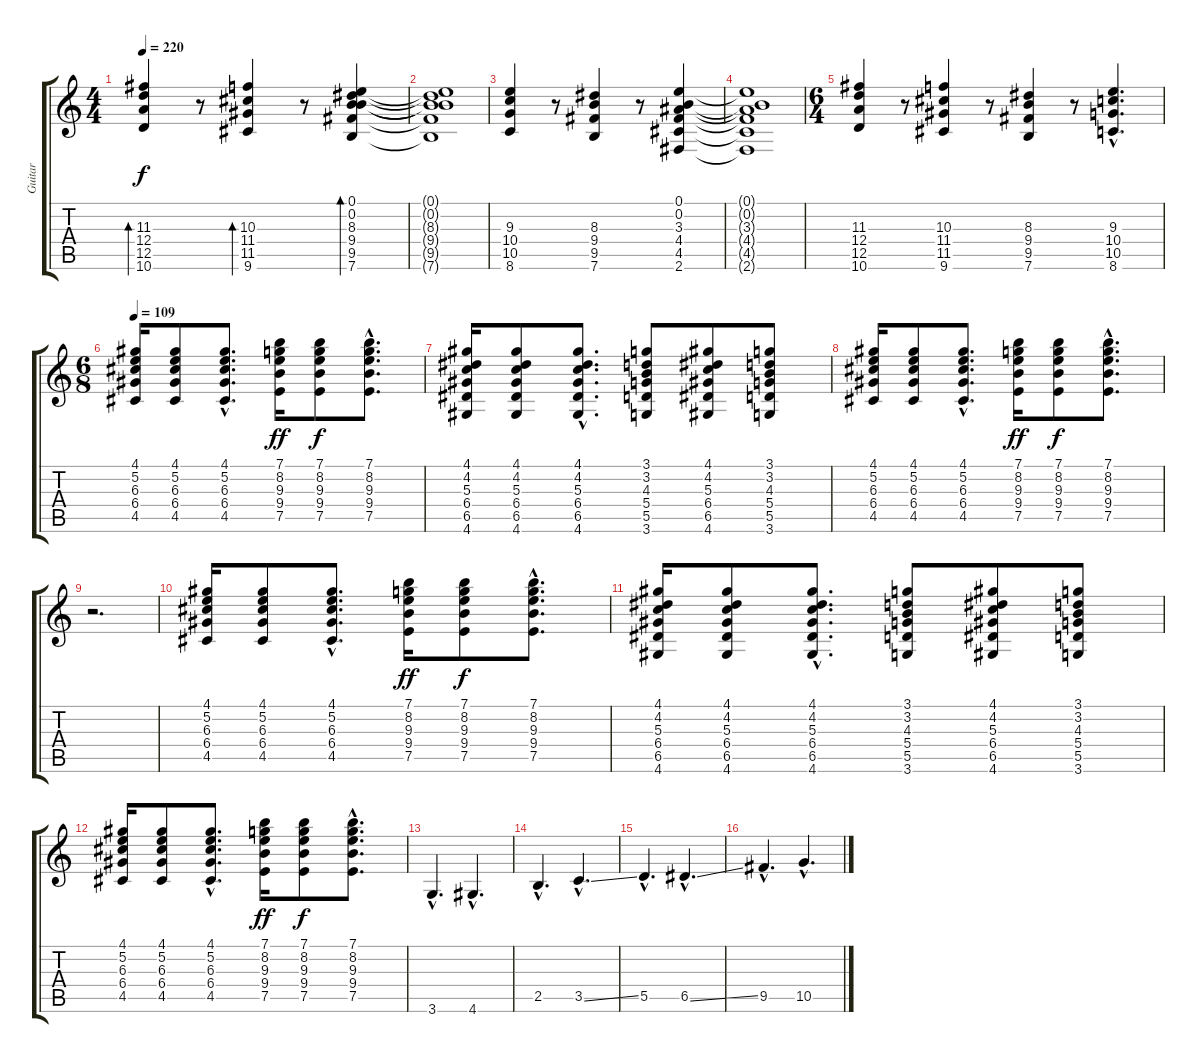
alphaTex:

\track ("Guitar" "Guitar") {instrument overdrivenguitar}
\staff {score tabs}
\tuning (E4 B3 G3 D3 A2 E2) {hide}
\ts (4 4)
\tempo 220
\clef g2
\ks c
(11.3 12.4 12.5 10.6).4{bd 60 dy f} r.8 (10.3 11.4 11.5 9.6).4{bd 60} r.8 (0.1 0.2 8.3 9.4 9.5 7.6).4{bd 60} |
(0.1{t} 0.2{t} 8.3{t} 9.4{t} 9.5{t} 7.6{t}).1 |
(9.3 10.4 10.5 8.6).4 r.8 (8.3 9.4 9.5 7.6).4 r.8 (0.1 0.2 3.3 4.4 4.5 2.6).4 |
(0.1{t} 0.2{t} 3.3{t} 4.4{t} 4.5{t} 2.6{t}).1 |
\ts (6 4)
(11.3 12.4 12.5 10.6).4 r.8 (10.3 11.4 11.5 9.6).4 r.8 (8.3 9.4 9.5 7.6).4 r.8 (9.3{hac} 10.4{hac} 10.5{hac} 8.6{hac}).4{d} |
\ts (6 8)
\tempo 109
(4.1 5.2 6.3 6.4 4.5).16 (4.1 5.2 6.3 6.4 4.5).8 (4.1{hac} 5.2{hac} 6.3{hac} 6.4{hac} 4.5{hac}).8{d} (7.1 8.2 9.3 9.4 7.5).16{dy ff} (7.1 8.2 9.3 9.4 7.5).8{dy f} (7.1{hac} 8.2{hac} 9.3{hac} 9.4{hac} 7.5{hac}).8{d} |
(4.1 4.2 5.3 6.4 6.5 4.6).16 (4.1 4.2 5.3 6.4 6.5 4.6).8 (4.1{hac} 4.2{hac} 5.3{hac} 6.4{hac} 6.5{hac} 4.6{hac}).8{d} (3.1 3.2 4.3 5.4 5.5 3.6).8 (4.1 4.2 5.3 6.4 6.5 4.6).8 (3.1 3.2 4.3 5.4 5.5 3.6).8 |
(4.1 5.2 6.3 6.4 4.5).16 (4.1 5.2 6.3 6.4 4.5).8 (4.1{hac} 5.2{hac} 6.3{hac} 6.4{hac} 4.5{hac}).8{d} (7.1 8.2 9.3 9.4 7.5).16{dy ff} (7.1 8.2 9.3 9.4 7.5).8{dy f} (7.1{hac} 8.2{hac} 9.3{hac} 9.4{hac} 7.5{hac}).8{d} |
r.2{d} |
(4.1 5.2 6.3 6.4 4.5).16 (4.1 5.2 6.3 6.4 4.5).8 (4.1{hac} 5.2{hac} 6.3{hac} 6.4{hac} 4.5{hac}).8{d} (7.1 8.2 9.3 9.4 7.5).16{dy ff} (7.1 8.2 9.3 9.4 7.5).8{dy f} (7.1{hac} 8.2{hac} 9.3{hac} 9.4{hac} 7.5{hac}).8{d} |
(4.1 4.2 5.3 6.4 6.5 4.6).16 (4.1 4.2 5.3 6.4 6.5 4.6).8 (4.1{hac} 4.2{hac} 5.3{hac} 6.4{hac} 6.5{hac} 4.6{hac}).8{d} (3.1 3.2 4.3 5.4 5.5 3.6).8 (4.1 4.2 5.3 6.4 6.5 4.6).8 (3.1 3.2 4.3 5.4 5.5 3.6).8 |
(4.1 5.2 6.3 6.4 4.5).16 (4.1 5.2 6.3 6.4 4.5).8 (4.1{hac} 5.2{hac} 6.3{hac} 6.4{hac} 4.5{hac}).8{d} (7.1 8.2 9.3 9.4 7.5).16{dy ff} (7.1 8.2 9.3 9.4 7.5).8{dy f} (7.1{hac} 8.2{hac} 9.3{hac} 9.4{hac} 7.5{hac}).8{d} |
3.6{hac}.4{d} 4.6{hac}.4{d} |
2.5{hac}.4{d} 3.5{ss hac}.4{d} |
5.5{hac}.4{d} 6.5{ss hac}.4{d} |
9.5{hac}.4{d} 10.5{hac}.4{d}
